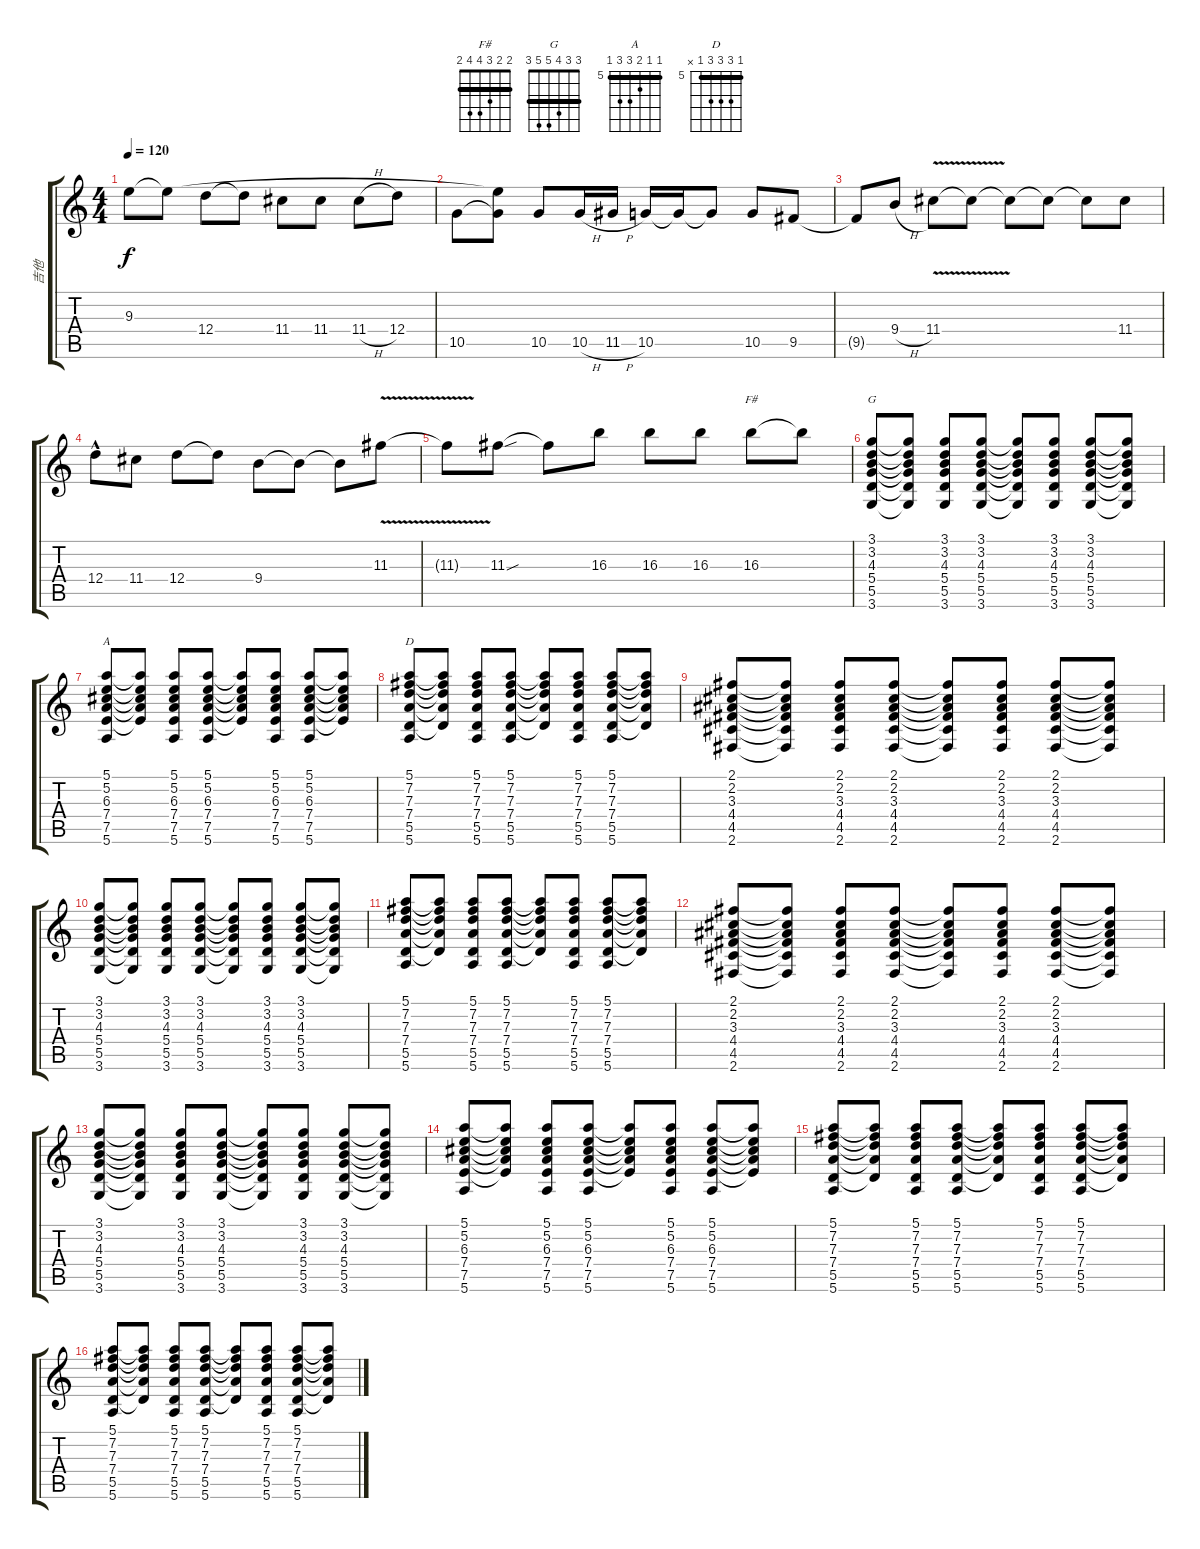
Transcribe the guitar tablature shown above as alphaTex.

\track ("吉他" "吉他") {instrument acousticguitarsteel}
\staff {score tabs}
\tuning (E4 B3 G3 D3 A2 E2) {hide}
\chord ("F#" 2 2 3 4 4 2) {barre 2}
\chord ("G" 3 3 4 5 5 3) {barre 3}
\chord ("A" 5 5 6 7 7 5) {firstfret 5 barre 5}
\chord ("D" 5 7 7 7 5 x) {firstfret 5 barre 5}
\ts (4 4)
\tempo 120
\clef g2
\ks c
9.3.8{dy f} 9.3{t}.8 12.4.8 12.4{t}.8 11.4.8 11.4.8 11.4{h}.8 12.4.8 |
10.5.8 (9.3{t} 10.5{t}).8 10.5.8 10.5{h}.16 11.5{h}.16 10.5.16 10.5{t}.16 10.5{t}.8 10.5.8 9.5.8 |
9.5{t}.8 9.4{h}.8 11.4{v}.8 11.4{t}.8 11.4{t}.8 11.4{t}.8 11.4{t}.8 11.4.8 |
12.4{hac}.8 11.4.8 12.4.8 12.4{t}.8 9.4.8 9.4{t}.8 9.4{t}.8 11.3{v}.8 |
11.3{t}.8 11.3{sou}.8 11.3{t}.8 16.3.8 16.3.8 16.3.8 16.3.8{ch "F#"} 16.3{t}.8 |
(3.1 3.2 4.3 5.4 5.5 3.6).8{ch "G"} (3.1{t} 3.2{t} 4.3{t} 5.4{t} 5.5{t} 3.6{t}).8 (3.1 3.2 4.3 5.4 5.5 3.6).8 (3.1 3.2 4.3 5.4 5.5 3.6).8 (3.1{t} 3.2{t} 4.3{t} 5.4{t} 5.5{t} 3.6{t}).8 (3.1 3.2 4.3 5.4 5.5 3.6).8 (3.1 3.2 4.3 5.4 5.5 3.6).8 (3.1{t} 3.2{t} 4.3{t} 5.4{t} 5.5{t} 3.6{t}).8 |
(5.1 5.2 6.3 7.4 7.5 5.6).8{ch "A"} (5.1{t} 5.2{t} 6.3{t} 7.4{t} 7.5{t}).8 (5.1 5.2 6.3 7.4 7.5 5.6).8 (5.1 5.2 6.3 7.4 7.5 5.6).8 (5.1{t} 5.2{t} 6.3{t} 7.4{t} 7.5{t}).8 (5.1 5.2 6.3 7.4 7.5 5.6).8 (5.1 5.2 6.3 7.4 7.5 5.6).8 (5.1{t} 5.2{t} 6.3{t} 7.4{t} 7.5{t}).8 |
(5.1 7.2 7.3 7.4 5.5 5.6).8{ch "D"} (5.1{t} 7.2{t} 7.3{t} 7.4{t} 5.5{t}).8 (5.1 7.2 7.3 7.4 5.5 5.6).8 (5.1 7.2 7.3 7.4 5.5 5.6).8 (5.1{t} 7.2{t} 7.3{t} 7.4{t} 5.5{t}).8 (5.1 7.2 7.3 7.4 5.5 5.6).8 (5.1 7.2 7.3 7.4 5.5 5.6).8 (5.1{t} 7.2{t} 7.3{t} 7.4{t} 5.5{t}).8 |
(2.1 2.2 3.3 4.4 4.5 2.6).8 (2.1{t} 2.2{t} 3.3{t} 4.4{t} 4.5{t} 2.6{t}).8 (2.1 2.2 3.3 4.4 4.5 2.6).8 (2.1 2.2 3.3 4.4 4.5 2.6).8 (2.1{t} 2.2{t} 3.3{t} 4.4{t} 4.5{t} 2.6{t}).8 (2.1 2.2 3.3 4.4 4.5 2.6).8 (2.1 2.2 3.3 4.4 4.5 2.6).8 (2.1{t} 2.2{t} 3.3{t} 4.4{t} 4.5{t} 2.6{t}).8 |
(3.1 3.2 4.3 5.4 5.5 3.6).8 (3.1{t} 3.2{t} 4.3{t} 5.4{t} 5.5{t} 3.6{t}).8 (3.1 3.2 4.3 5.4 5.5 3.6).8 (3.1 3.2 4.3 5.4 5.5 3.6).8 (3.1{t} 3.2{t} 4.3{t} 5.4{t} 5.5{t} 3.6{t}).8 (3.1 3.2 4.3 5.4 5.5 3.6).8 (3.1 3.2 4.3 5.4 5.5 3.6).8 (3.1{t} 3.2{t} 4.3{t} 5.4{t} 5.5{t} 3.6{t}).8 |
(5.1 7.2 7.3 7.4 5.5 5.6).8 (5.1{t} 7.2{t} 7.3{t} 7.4{t} 5.5{t}).8 (5.1 7.2 7.3 7.4 5.5 5.6).8 (5.1 7.2 7.3 7.4 5.5 5.6).8 (5.1{t} 7.2{t} 7.3{t} 7.4{t} 5.5{t}).8 (5.1 7.2 7.3 7.4 5.5 5.6).8 (5.1 7.2 7.3 7.4 5.5 5.6).8 (5.1{t} 7.2{t} 7.3{t} 7.4{t} 5.5{t}).8 |
(2.1 2.2 3.3 4.4 4.5 2.6).8 (2.1{t} 2.2{t} 3.3{t} 4.4{t} 4.5{t} 2.6{t}).8 (2.1 2.2 3.3 4.4 4.5 2.6).8 (2.1 2.2 3.3 4.4 4.5 2.6).8 (2.1{t} 2.2{t} 3.3{t} 4.4{t} 4.5{t} 2.6{t}).8 (2.1 2.2 3.3 4.4 4.5 2.6).8 (2.1 2.2 3.3 4.4 4.5 2.6).8 (2.1{t} 2.2{t} 3.3{t} 4.4{t} 4.5{t} 2.6{t}).8 |
(3.1 3.2 4.3 5.4 5.5 3.6).8 (3.1{t} 3.2{t} 4.3{t} 5.4{t} 5.5{t} 3.6{t}).8 (3.1 3.2 4.3 5.4 5.5 3.6).8 (3.1 3.2 4.3 5.4 5.5 3.6).8 (3.1{t} 3.2{t} 4.3{t} 5.4{t} 5.5{t} 3.6{t}).8 (3.1 3.2 4.3 5.4 5.5 3.6).8 (3.1 3.2 4.3 5.4 5.5 3.6).8 (3.1{t} 3.2{t} 4.3{t} 5.4{t} 5.5{t} 3.6{t}).8 |
(5.1 5.2 6.3 7.4 7.5 5.6).8 (5.1{t} 5.2{t} 6.3{t} 7.4{t} 7.5{t}).8 (5.1 5.2 6.3 7.4 7.5 5.6).8 (5.1 5.2 6.3 7.4 7.5 5.6).8 (5.1{t} 5.2{t} 6.3{t} 7.4{t} 7.5{t}).8 (5.1 5.2 6.3 7.4 7.5 5.6).8 (5.1 5.2 6.3 7.4 7.5 5.6).8 (5.1{t} 5.2{t} 6.3{t} 7.4{t} 7.5{t}).8 |
(5.1 7.2 7.3 7.4 5.5 5.6).8 (5.1{t} 7.2{t} 7.3{t} 7.4{t} 5.5{t}).8 (5.1 7.2 7.3 7.4 5.5 5.6).8 (5.1 7.2 7.3 7.4 5.5 5.6).8 (5.1{t} 7.2{t} 7.3{t} 7.4{t} 5.5{t}).8 (5.1 7.2 7.3 7.4 5.5 5.6).8 (5.1 7.2 7.3 7.4 5.5 5.6).8 (5.1{t} 7.2{t} 7.3{t} 7.4{t} 5.5{t}).8 |
(5.1 7.2 7.3 7.4 5.5 5.6).8 (5.1{t} 7.2{t} 7.3{t} 7.4{t} 5.5{t}).8 (5.1 7.2 7.3 7.4 5.5 5.6).8 (5.1 7.2 7.3 7.4 5.5 5.6).8 (5.1{t} 7.2{t} 7.3{t} 7.4{t} 5.5{t}).8 (5.1 7.2 7.3 7.4 5.5 5.6).8 (5.1 7.2 7.3 7.4 5.5 5.6).8 (5.1{t} 7.2{t} 7.3{t} 7.4{t} 5.5{t}).8
